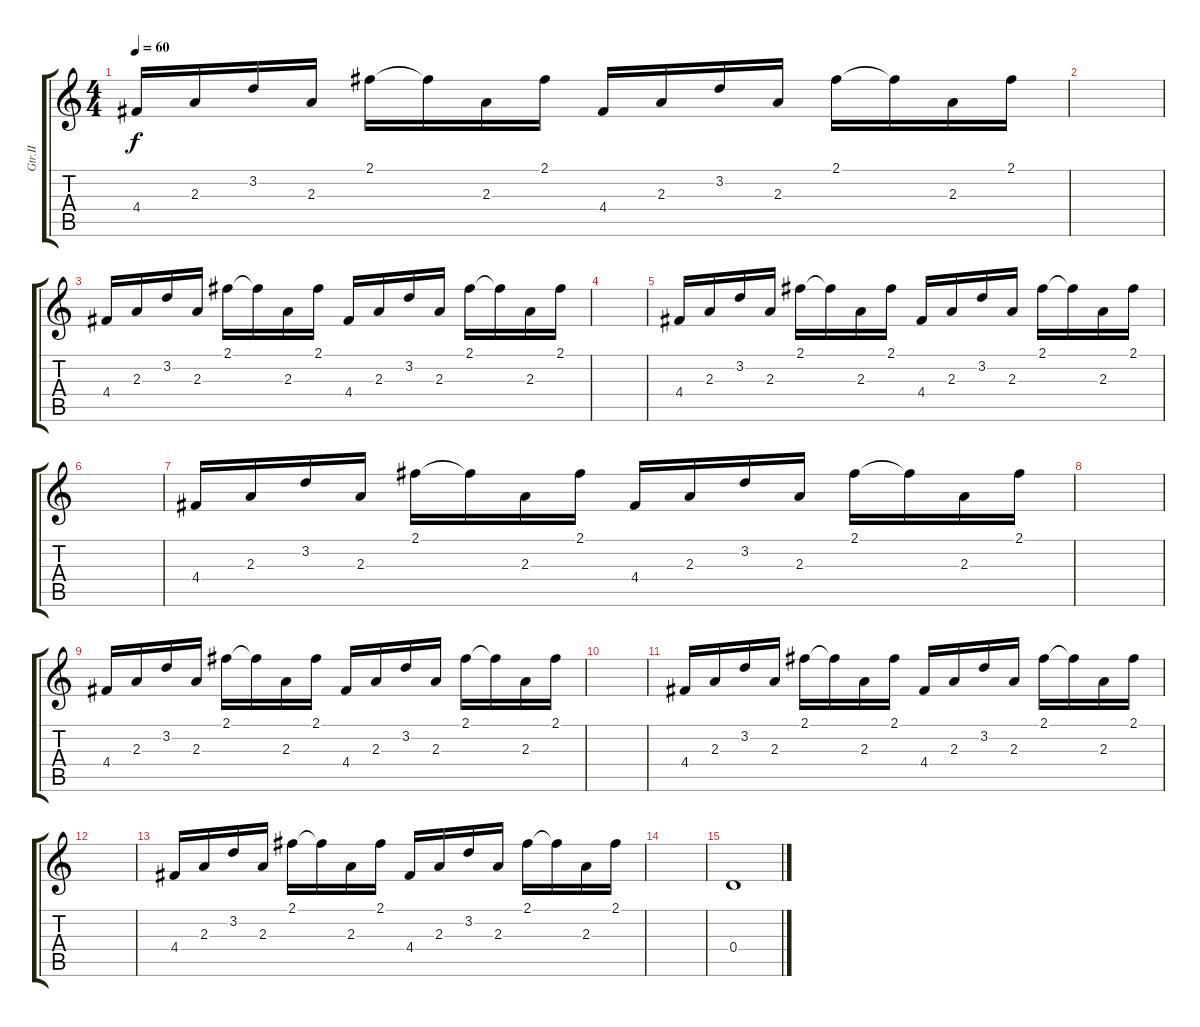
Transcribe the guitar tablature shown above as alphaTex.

\track ("Gtr.II" "Gtr.II") {instrument electricguitarjazz}
\staff {score tabs}
\tuning (E4 B3 G3 D3 A2 E2) {hide}
\ts (4 4)
\tempo 60
\clef g2
\ks c
4.4.16{dy f} 2.3.16 3.2.16 2.3.16 2.1.16 2.1{t}.16 2.3.16 2.1.16 4.4.16 2.3.16 3.2.16 2.3.16 2.1.16 2.1{t}.16 2.3.16 2.1.16 |
|
4.4.16 2.3.16 3.2.16 2.3.16 2.1.16 2.1{t}.16 2.3.16 2.1.16 4.4.16 2.3.16 3.2.16 2.3.16 2.1.16 2.1{t}.16 2.3.16 2.1.16 |
|
4.4.16 2.3.16 3.2.16 2.3.16 2.1.16 2.1{t}.16 2.3.16 2.1.16 4.4.16 2.3.16 3.2.16 2.3.16 2.1.16 2.1{t}.16 2.3.16 2.1.16 |
|
4.4.16 2.3.16 3.2.16 2.3.16 2.1.16 2.1{t}.16 2.3.16 2.1.16 4.4.16 2.3.16 3.2.16 2.3.16 2.1.16 2.1{t}.16 2.3.16 2.1.16 |
|
4.4.16 2.3.16 3.2.16 2.3.16 2.1.16 2.1{t}.16 2.3.16 2.1.16 4.4.16 2.3.16 3.2.16 2.3.16 2.1.16 2.1{t}.16 2.3.16 2.1.16 |
|
4.4.16 2.3.16 3.2.16 2.3.16 2.1.16 2.1{t}.16 2.3.16 2.1.16 4.4.16 2.3.16 3.2.16 2.3.16 2.1.16 2.1{t}.16 2.3.16 2.1.16 |
|
4.4.16 2.3.16 3.2.16 2.3.16 2.1.16 2.1{t}.16 2.3.16 2.1.16 4.4.16 2.3.16 3.2.16 2.3.16 2.1.16 2.1{t}.16 2.3.16 2.1.16 |
|
0.4.1
